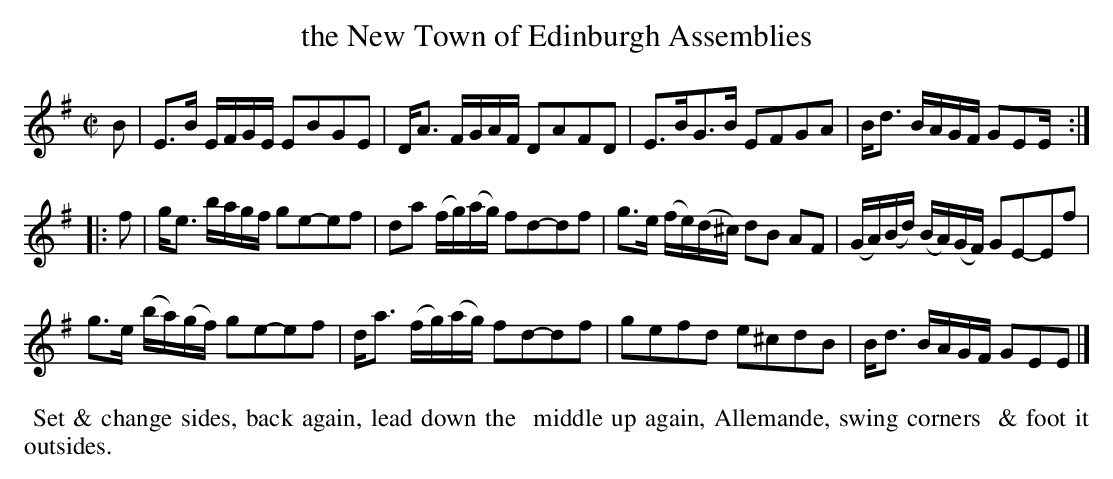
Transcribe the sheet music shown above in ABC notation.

X:1
T: the New Town of Edinburgh Assemblies
M: C|
L: 1/16
K: Em
B2 |\
E3B EFGE E2B2G2E2 | DA3 FGAF D2A2F2D2 |\
E3BG3B E2F2G2A2 | Bd3 BAGF G2E2E :|
|: f2 |\
ge3 bagf g2e2-e2f2 | d2a2 (fg)(ag) f2d2-d2f2 |\
g3e (fe)(d^c) d2B2 A2F2 | (GA)(Bd) (BA)(GF) G2E2-E2f2 |
g3e (ba)(gf) g2e2-e2f2 | da3 (fg)(ag) f2d2-d2f2 |\
g2e2f2d2 e2^c2d2B2 | Bd3 BAGF G2E2E2 |]
